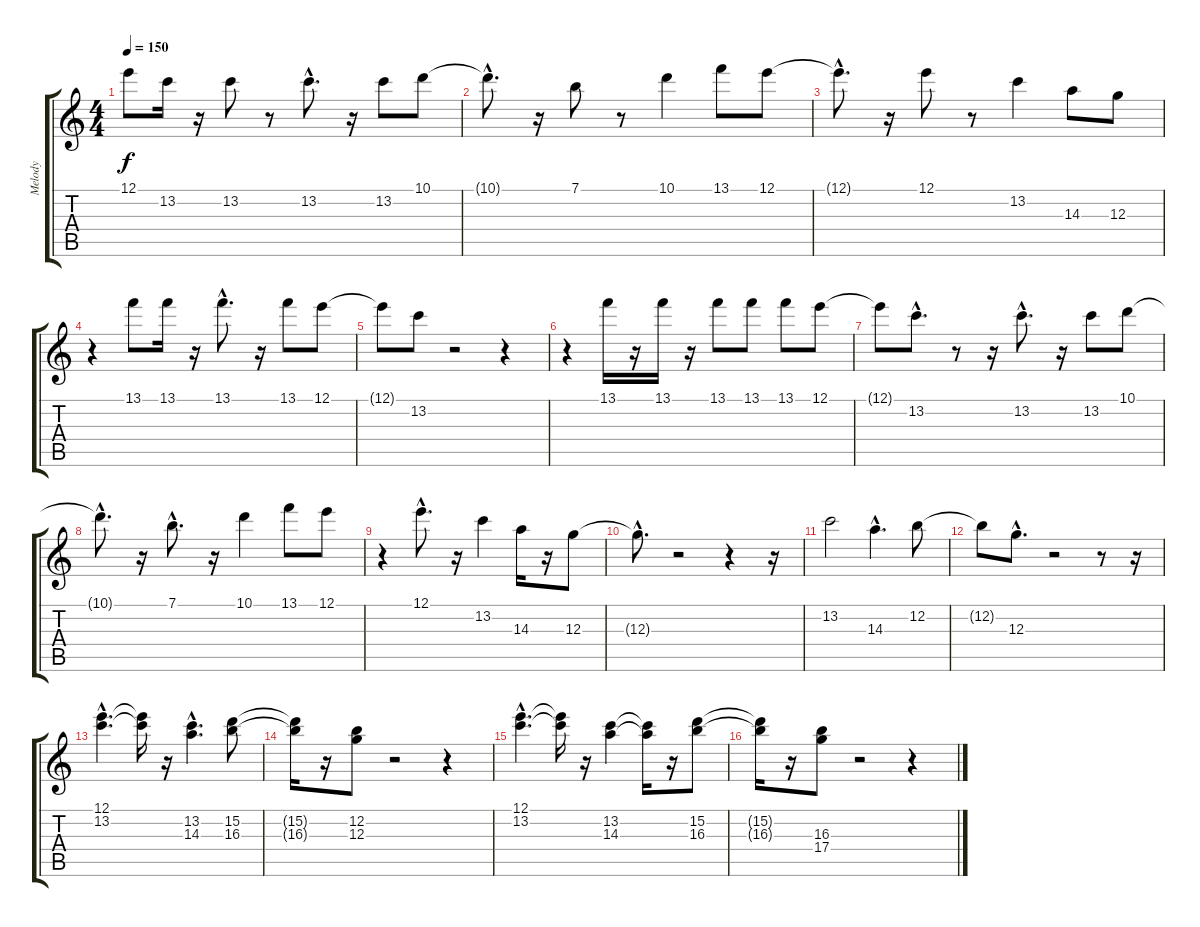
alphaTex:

\track ("Melody" "Melody") {instrument acousticguitarnylon}
\staff {score tabs}
\tuning (E4 B3 G3 D3 A2 E2) {hide}
\ts (4 4)
\tempo 150
\clef g2
\ks c
12.1{t}.8{dy f} 13.2.16 r.16 13.2.8 r.8 13.2{hac}.8{d} r.16 13.2.8 10.1.8 |
10.1{hac t}.8{d} r.16 7.1.8 r.8 10.1.4 13.1.8 12.1.8 |
12.1{hac t}.8{d} r.16 12.1.8 r.8 13.2.4 14.3.8 12.3.8 |
r.4 13.1.8 13.1.16 r.16 13.1{hac}.8{d} r.16 13.1.8 12.1.8 |
12.1{t}.8 13.2.8 r.2 r.4 |
r.4 13.1.16 r.16 13.1.16 r.16 13.1.8 13.1.8 13.1.8 12.1.8 |
12.1{t}.8 13.2{hac}.8{d} r.8 r.16 13.2{hac}.8{d} r.16 13.2.8 10.1.8 |
10.1{hac t}.8{d} r.16 7.1{hac}.8{d} r.16 10.1.4 13.1.8 12.1.8 |
r.4 12.1{hac}.8{d} r.16 13.2.4 14.3.16 r.16 12.3.8 |
12.3{hac t}.8{d} r.2 r.4 r.16 |
13.2.2 14.3{hac}.4{d} 12.2.8 |
12.2{t}.8 12.3{hac}.8{d} r.2 r.8 r.16 |
(12.1{hac} 13.2{hac}).4{d} (12.1{t} 13.2{t}).16 r.16 (13.2{hac} 14.3{hac}).4{d} (15.2 16.3).8 |
(15.2{t} 16.3{t}).16 r.16 (12.2 12.3).8 r.2 r.4 |
(12.1{hac} 13.2{hac}).4{d} (12.1{t} 13.2{t}).16 r.16 (13.2 14.3).4 (13.2{t} 14.3{t}).16 r.16 (15.2 16.3).8 |
(15.2{t} 16.3{t}).16 r.16 (16.3 17.4).8 r.2 r.4
